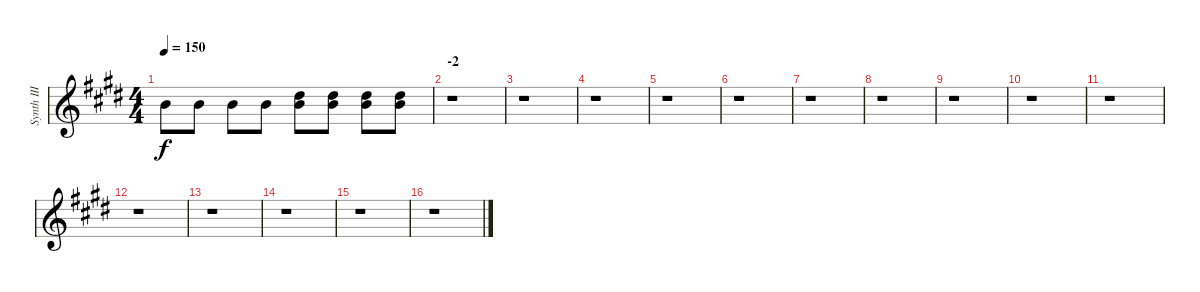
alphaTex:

\track ("Synth III (Clavi)" "Synth III ") {instrument harpsichord}
\staff {score}
\tuning (E4 B3 G3 D3 A2 E2 B1) {hide}
\ts (4 4)
\tempo 150
\clef g2
\ks e
7.1.8{dy f} 7.1.8 7.1.8 7.1.8 (7.1 16.2).8 (7.1 16.2).8 (7.1 16.2).8 (7.1 16.2).8 |
\section ("" "-2")
r.1 |
r.1 |
r.1 |
r.1 |
r.1 |
r.1 |
r.1 |
r.1 |
r.1 |
r.1 |
r.1 |
r.1 |
r.1 |
r.1 |
r.1
